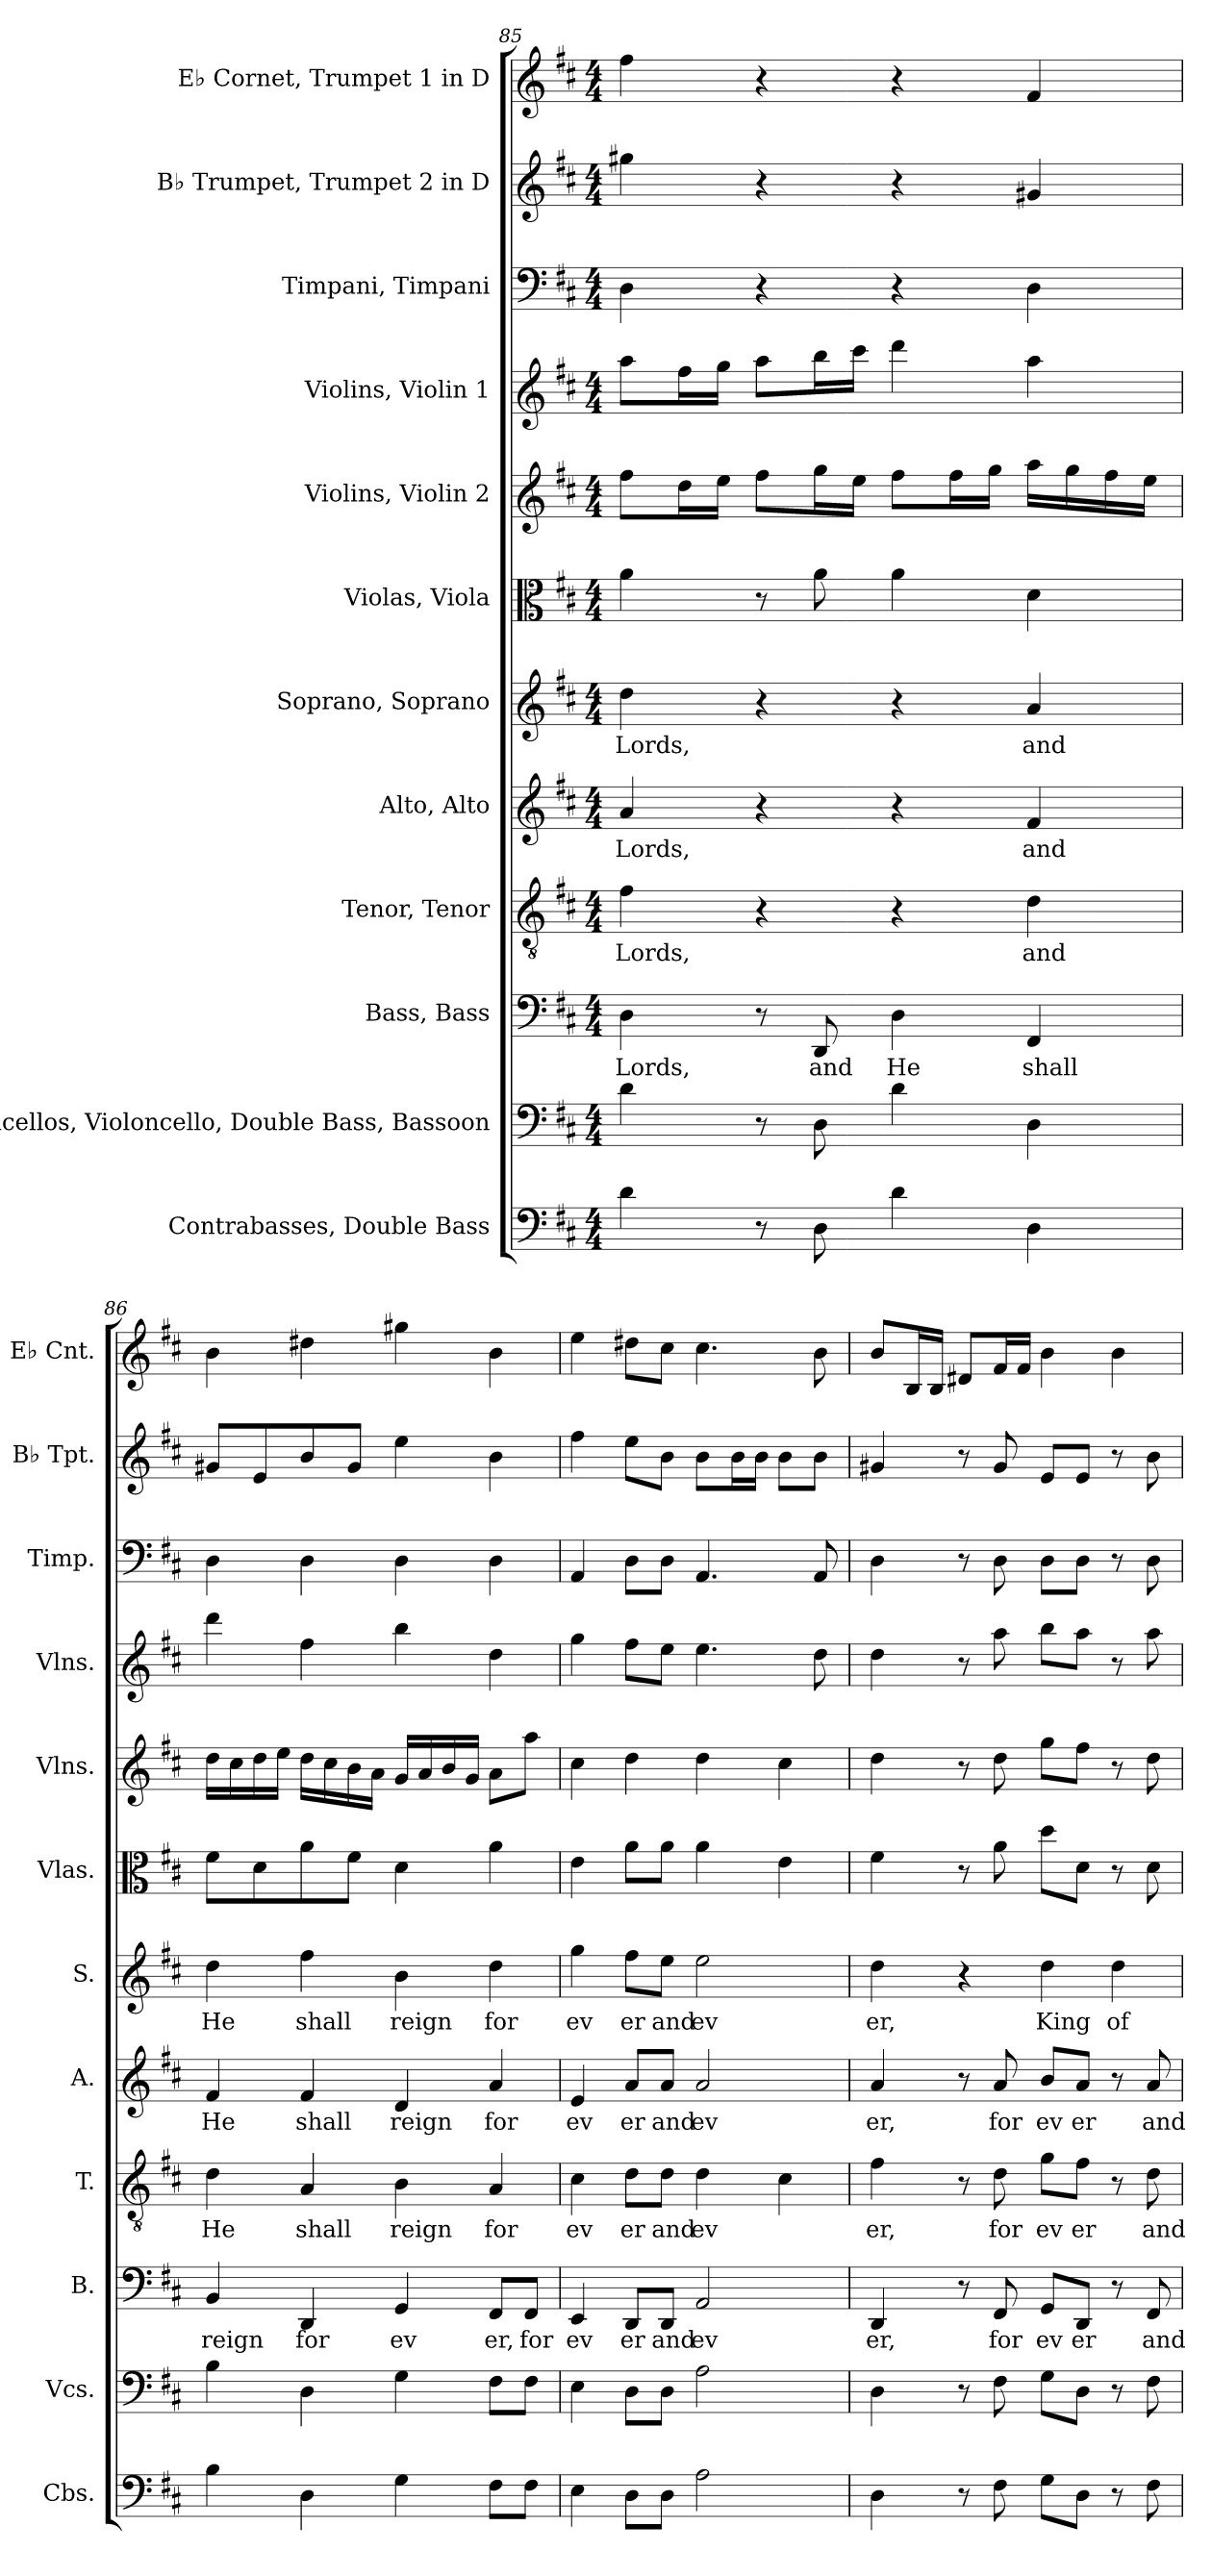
**kern	**kern	**kern	**text	**kern	**text	**kern	**text	**kern	**text	**kern	**kern	**kern	**kern	**kern	**kern
*part12	*part11	*part10	*part10	*part9	*part9	*part8	*part8	*part7	*part7	*part6	*part5	*part4	*part3	*part2	*part1
*staff12	*staff11	*staff10	*staff10	*staff9	*staff9	*staff8	*staff8	*staff7	*staff7	*staff6	*staff5	*staff4	*staff3	*staff2	*staff1
*I"Contrabasses, Double Bass	*I"Violoncellos, Violoncello, Double Bass, Bassoon	*I"Bass, Bass	*	*I"Tenor, Tenor	*	*I"Alto, Alto	*	*I"Soprano, Soprano	*	*I"Violas, Viola	*I"Violins, Violin 2	*I"Violins, Violin 1	*I"Timpani, Timpani	*I"B♭ Trumpet, Trumpet 2 in D	*I"E♭ Cornet, Trumpet 1 in D
*I'Cbs.	*I'Vcs.	*I'B.	*	*I'T.	*	*I'A.	*	*I'S.	*	*I'Vlas.	*I'Vlns.	*I'Vlns.	*I'Timp.	*I'B♭ Tpt.	*I'E♭ Cnt.
!!LO:PB:g=z
*clefF4	*clefF4	*clefF4	*	*clefGv2	*	*clefG2	*	*clefG2	*	*clefC3	*clefG2	*clefG2	*clefF4	*clefG2	*clefG2
*ITrd7c12	*	*	*	*	*	*	*	*	*	*	*	*	*	*ITrd1c2	*ITrd-2c-3
*k[f#c#]	*k[f#c#]	*k[f#c#]	*	*k[f#c#]	*	*k[f#c#]	*	*k[f#c#]	*	*k[f#c#]	*k[f#c#]	*k[f#c#]	*k[f#c#]	*k[]	*k[b-]
*M4/4	*M4/4	*M4/4	*	*M4/4	*	*M4/4	*	*M4/4	*	*M4/4	*M4/4	*M4/4	*M4/4	*M4/4	*M4/4
=85	=85	=85	=85	=85	=85	=85	=85	=85	=85	=85	=85	=85	=85	=85	=85
!	!	!	!LO:LY:b	!	!LO:LY:b	!	!LO:LY:b	!	!LO:LY:b	!	!	!	!	!	!
4D\	4d\	4D\	Lords,	4f#\	Lords,	4a/	Lords,	4dd\	Lords,	4a\	8ff#\L	8aa\L	4D\	4ff#X\	4aa\
.	.	.	.	.	.	.	.	.	.	.	16dd\L	16ff#\L	.	.	.
.	.	.	.	.	.	.	.	.	.	.	16ee\JJ	16gg\JJ	.	.	.
8r	8r	8r	.	4r	.	4r	.	4r	.	8r	8ff#\L	8aa\L	4r	4r	4r
!	!	!	!LO:LY:b	!	!	!	!	!	!	!	!	!	!	!	!
8DD\	8D\	8DD/	and	.	.	.	.	.	.	8a\	16gg\L	16bb\L	.	.	.
.	.	.	.	.	.	.	.	.	.	.	16ee\JJ	16ccc#\JJ	.	.	.
!	!	!	!LO:LY:b	!	!	!	!	!	!	!	!	!	!	!	!
4D\	4d\	4D\	He	4r	.	4r	.	4r	.	4a\	8ff#\L	4ddd\	4r	4r	4r
.	.	.	.	.	.	.	.	.	.	.	16ff#\L	.	.	.	.
.	.	.	.	.	.	.	.	.	.	.	16gg\JJ	.	.	.	.
!	!	!	!LO:LY:b	!	!LO:LY:b	!	!LO:LY:b	!	!LO:LY:b	!	!	!	!	!	!
4DD\	4D\	4FF#/	shall	4d\	and	4f#/	and	4a/	and	4d\	16aa\LL	4aa\	4D\	4f#X/	4a/
.	.	.	.	.	.	.	.	.	.	.	16gg\	.	.	.	.
.	.	.	.	.	.	.	.	.	.	.	16ff#\	.	.	.	.
.	.	.	.	.	.	.	.	.	.	.	16ee\JJ	.	.	.	.
=86	=86	=86	=86	=86	=86	=86	=86	=86	=86	=86	=86	=86	=86	=86	=86
!	!	!	!LO:LY:b	!	!LO:LY:b	!	!LO:LY:b	!	!LO:LY:b	!	!	!	!	!	!
4BB\	4B\	4BB/	reign	4d\	He	4f#/	He	4dd\	He	8f#\L	16dd\LL	4ddd\	4D\	8f#X/L	4dd\
.	.	.	.	.	.	.	.	.	.	.	16cc#\	.	.	.	.
.	.	.	.	.	.	.	.	.	.	8d\	16dd\	.	.	8d/	.
.	.	.	.	.	.	.	.	.	.	.	16ee\JJ	.	.	.	.
!	!	!	!LO:LY:b	!	!LO:LY:b	!	!LO:LY:b	!	!LO:LY:b	!	!	!	!	!	!
4DD\	4D\	4DD/	for	4A/	shall	4f#/	shall	4ff#\	shall	8a\	16dd\LL	4ff#\	4D\	8a/	4ff#X\
.	.	.	.	.	.	.	.	.	.	.	16cc#\	.	.	.	.
.	.	.	.	.	.	.	.	.	.	8f#\J	16b\	.	.	8f#/J	.
.	.	.	.	.	.	.	.	.	.	.	16a\JJ	.	.	.	.
!	!	!	!LO:LY:b	!	!LO:LY:b	!	!LO:LY:b	!	!LO:LY:b	!	!	!	!	!	!
4GG\	4G\	4GG/	ev	4B\	reign	4d/	reign	4b\	reign	4d\	16g/LL	4bb\	4D\	4dd\	4bbn\
.	.	.	.	.	.	.	.	.	.	.	16a/	.	.	.	.
.	.	.	.	.	.	.	.	.	.	.	16b/	.	.	.	.
.	.	.	.	.	.	.	.	.	.	.	16g/JJ	.	.	.	.
!	!	!	!LO:LY:b	!	!LO:LY:b	!	!LO:LY:b	!	!LO:LY:b	!	!	!	!	!	!
8FF#\L	8F#\L	8FF#/L	er,	4A/	for	4a/	for	4dd\	for	4a\	8a\L	4dd\	4D\	4a\	4dd\
!	!	!	!LO:LY:b	!	!	!	!	!	!	!	!	!	!	!	!
8FF#\J	8F#\J	8FF#/J	for	.	.	.	.	.	.	.	8aa\J	.	.	.	.
!!LO:PB:g=z
=87	=87	=87	=87	=87	=87	=87	=87	=87	=87	=87	=87	=87	=87	=87	=87
!	!	!	!LO:LY:b	!	!LO:LY:b	!	!LO:LY:b	!	!LO:LY:b	!	!	!	!	!	!
4EE\	4E\	4EE/	ev	4c#\	ev	4e/	ev	4gg\	ev	4e\	4cc#\	4gg\	4AA/	4ee\	4gg\
!	!	!	!LO:LY:b	!	!LO:LY:b	!	!LO:LY:b	!	!LO:LY:b	!	!	!	!	!	!
8DD\L	8D\L	8DD/L	er	8d\L	er	8a/L	er	8ff#\L	er	8a\L	4dd\	8ff#\L	8D\L	8dd\L	8ff#X\L
!	!	!	!LO:LY:b	!	!LO:LY:b	!	!LO:LY:b	!	!LO:LY:b	!	!	!	!	!	!
8DD\J	8D\J	8DD/J	and	8d\J	and	8a/J	and	8ee\J	and	8a\J	.	8ee\J	8D\J	8a\J	8ee\J
!	!	!	!LO:LY:b	!	!LO:LY:b	!	!LO:LY:b	!	!LO:LY:b	!	!	!	!	!	!
2AA\	2A\	2AA/	ev	4d\	ev	2a/	ev	2ee\	ev	4a\	4dd\	4.ee\	4.AA/	8a\L	4.ee\
.	.	.	.	.	.	.	.	.	.	.	.	.	.	16a\L	.
.	.	.	.	.	.	.	.	.	.	.	.	.	.	16a\JJ	.
.	.	.	.	4c#\	.	.	.	.	.	4e\	4cc#\	.	.	8a\L	.
.	.	.	.	.	.	.	.	.	.	.	.	8dd\	8AA/	8a\J	8dd\
=88	=88	=88	=88	=88	=88	=88	=88	=88	=88	=88	=88	=88	=88	=88	=88
!	!	!	!LO:LY:b	!	!LO:LY:b	!	!LO:LY:b	!	!LO:LY:b	!	!	!	!	!	!
4DD\	4D\	4DD/	er,	4f#\	er,	4a/	er,	4dd\	er,	4f#\	4dd\	4dd\	4D\	4f#X/	8dd/L
.	.	.	.	.	.	.	.	.	.	.	.	.	.	.	16d/L
.	.	.	.	.	.	.	.	.	.	.	.	.	.	.	16d/JJ
8r	8r	8r	.	8r	.	8r	.	4r	.	8r	8r	8r	8r	8r	8f#X/L
!	!	!	!LO:LY:b	!	!LO:LY:b	!	!LO:LY:b	!	!	!	!	!	!	!	!
8FF#\	8F#\	8FF#/	for	8d\	for	8a/	for	.	.	8a\	8dd\	8aa\	8D\	8f#/	16a/L
.	.	.	.	.	.	.	.	.	.	.	.	.	.	.	16a/JJ
!	!	!	!LO:LY:b	!	!LO:LY:b	!	!LO:LY:b	!	!LO:LY:b	!	!	!	!	!	!
8GG\L	8G\L	8GG/L	ev	8g\L	ev	8b/L	ev	4dd\	King	8dd\L	8gg\L	8bb\L	8D\L	8d/L	4dd\
!	!	!	!LO:LY:b	!	!LO:LY:b	!	!LO:LY:b	!	!	!	!	!	!	!	!
8DD\J	8D\J	8DD/J	er	8f#\J	er	8a/J	er	.	.	8d\J	8ff#\J	8aa\J	8D\J	8d/J	.
!	!	!	!	!	!	!	!	!	!LO:LY:b	!	!	!	!	!	!
8r	8r	8r	.	8r	.	8r	.	4dd\	of	8r	8r	8r	8r	8r	4dd\
!	!	!	!LO:LY:b	!	!LO:LY:b	!	!LO:LY:b	!	!	!	!	!	!	!	!
8FF#\	8F#\	8FF#/	and	8d\	and	8a/	and	.	.	8d\	8dd\	8aa\	8D\	8a\	.
=	=	=	=	=	=	=	=	=	=	=	=	=	=	=	=
*-	*-	*-	*-	*-	*-	*-	*-	*-	*-	*-	*-	*-	*-	*-	*-
